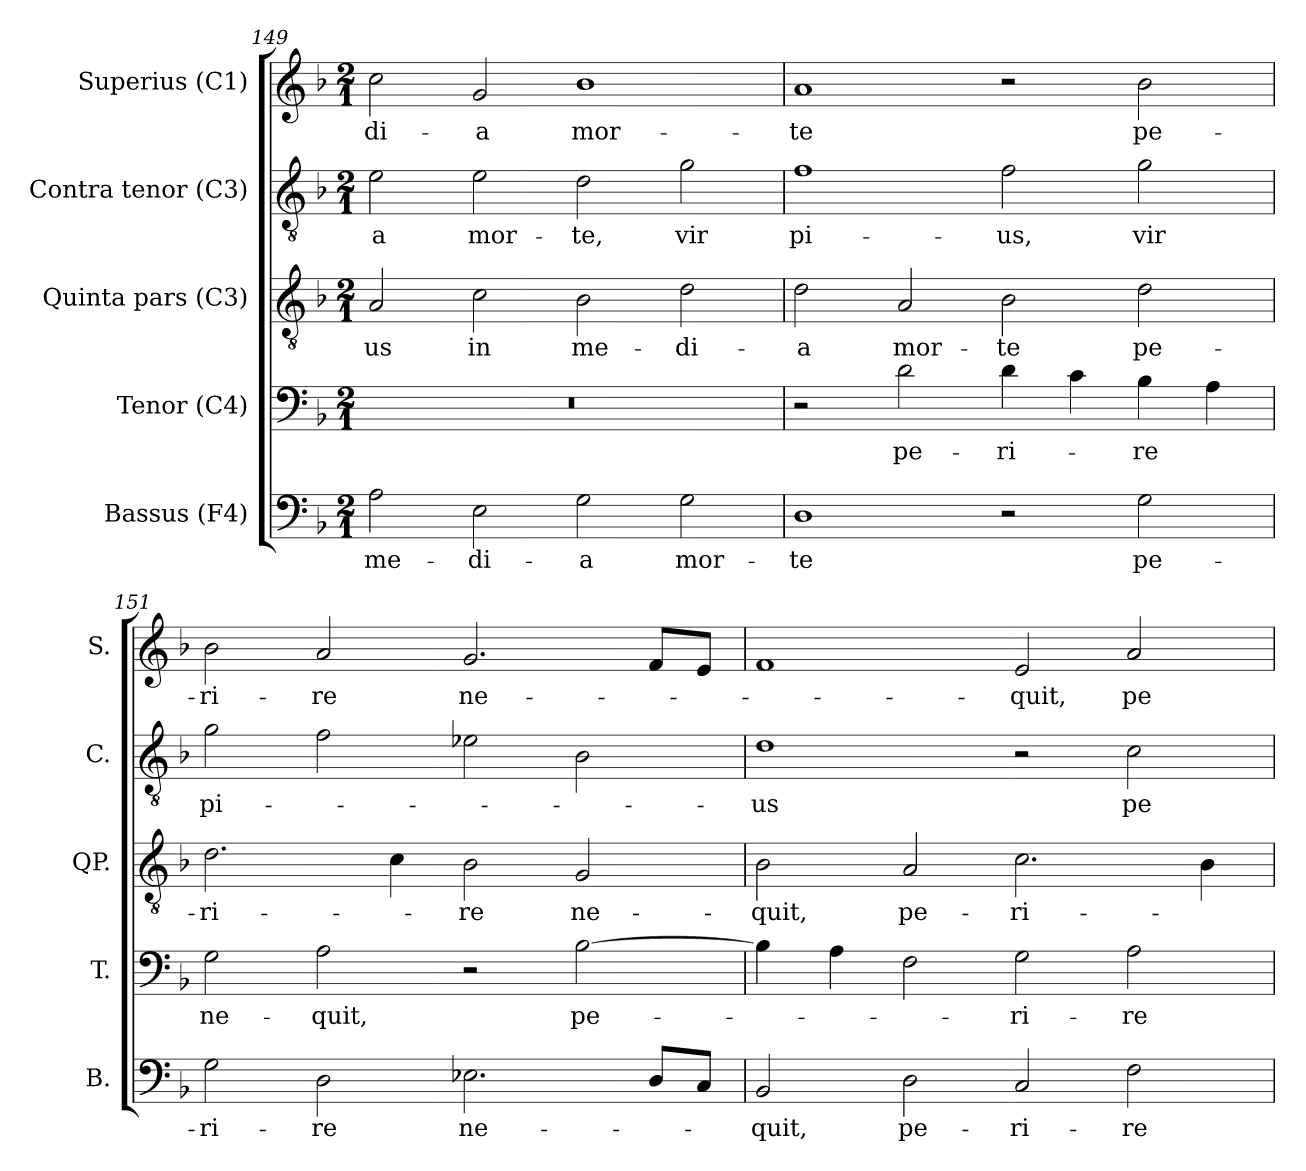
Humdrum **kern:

**kern	**text	**kern	**text	**kern	**text	**kern	**text	**kern	**text
*part5	*part5	*part4	*part4	*part3	*part3	*part2	*part2	*part1	*part1
*staff5	*staff5	*staff4	*staff4	*staff3	*staff3	*staff2	*staff2	*staff1	*staff1
*I"Bassus (F4)	*	*I"Tenor (C4)	*	*I"Quinta pars (C3)	*	*I"Contra tenor (C3)	*	*I"Superius (C1)	*
*I'B.	*	*I'T.	*	*I'QP.	*	*I'C.	*	*I'S.	*
*clefF4	*	*clefF4	*	*clefGv2	*	*clefGv2	*	*clefG2	*
*	*	*ITrd7c12	*	*ITrd7c12	*	*ITrd7c12	*	*	*
*k[b-]	*	*k[b-]	*	*k[b-]	*	*k[b-]	*	*k[b-]	*
*F:	*	*F:	*	*F:	*	*F:	*	*F:	*
*M2/1	*	*M2/1	*	*M2/1	*	*M2/1	*	*M2/1	*
=149	=149	=149	=149	=149	=149	=149	=149	=149	=149
!	!LO:LY:b:color=#000000	!LO:N:vis=1	!	!	!	!	!	!	!
!	!	!	!	!	!LO:LY:b:color=#000000	!	!	!	!
!	!	!	!	!	!	!	!LO:LY:b:color=#000000	!	!
!	!	!	!	!	!	!	!	!	!LO:LY:b:color=#000000
2Ai\	me-	0r	.	2AAi/	-us	2Ei\	-a	2cci\	-di-
!	!LO:LY:b:color=#000000	!	!	!	!	!	!	!	!
!	!	!	!	!	!LO:LY:b:color=#000000	!	!	!	!
!	!	!	!	!	!	!	!LO:LY:b:color=#000000	!	!
!	!	!	!	!	!	!	!	!	!LO:LY:b:color=#000000
2Ei\	-di-	.	.	2Ci\	in	2Ei\	mor-	2gi/	-a
!	!LO:LY:b:color=#000000	!	!	!	!	!	!	!	!
!	!	!	!	!	!LO:LY:b:color=#000000	!	!	!	!
!	!	!	!	!	!	!	!LO:LY:b:color=#000000	!	!
!	!	!	!	!	!	!	!	!	!LO:LY:b:color=#000000
2Gi\	-a	.	.	2BB-i\	me-	2Di\	-te,	1b-i	mor-
!	!LO:LY:b:color=#000000	!	!	!	!	!	!	!	!
!	!	!	!	!	!LO:LY:b:color=#000000	!	!	!	!
!	!	!	!	!	!	!	!LO:LY:b:color=#000000	!	!
2Gi\	mor-	.	.	2Di\	-di-	2Gi\	vir	.	.
!!LO:LB:g=z
=150	=150	=150	=150	=150	=150	=150	=150	=150	=150
!	!LO:LY:b:color=#000000	!	!	!	!	!	!	!	!
!	!	!	!	!	!LO:LY:b:color=#000000	!	!	!	!
!	!	!	!	!	!	!	!LO:LY:b:color=#000000	!	!
!	!	!	!	!	!	!	!	!	!LO:LY:b:color=#000000
1Di	-te	2r	.	2Di\	-a	1Fi	pi-	1ai	-te
!	!	!	!LO:LY:b:color=#000000	!	!	!	!	!	!
!	!	!	!	!	!LO:LY:b:color=#000000	!	!	!	!
.	.	2Di\	pe-	2AAi/	mor-	.	.	.	.
!	!	!	!LO:LY:b:color=#000000	!	!	!	!	!	!
!	!	!	!	!	!LO:LY:b:color=#000000	!	!	!	!
!	!	!	!	!	!	!	!LO:LY:b:color=#000000	!	!
2r	.	4Di\	-ri-	2BB-i\	-te	2Fi\	-us,	2r	.
.	.	4Ci\	.	.	.	.	.	.	.
!	!LO:LY:b:color=#000000	!	!	!	!	!	!	!	!
!	!	!	!LO:LY:b:color=#000000	!	!	!	!	!	!
!	!	!	!	!	!LO:LY:b:color=#000000	!	!	!	!
!	!	!	!	!	!	!	!LO:LY:b:color=#000000	!	!
!	!	!	!	!	!	!	!	!	!LO:LY:b:color=#000000
2Gi\	pe-	4BB-i\	-re	2Di\	pe-	2Gi\	vir	2b-i\	pe-
.	.	4AAi\	.	.	.	.	.	.	.
=151	=151	=151	=151	=151	=151	=151	=151	=151	=151
!	!LO:LY:b:color=#000000	!	!	!	!	!	!	!	!
!	!	!	!LO:LY:b:color=#000000	!	!	!	!	!	!
!	!	!	!	!	!LO:LY:b:color=#000000	!	!	!	!
!	!	!	!	!	!	!	!LO:LY:b:color=#000000	!	!
!	!	!	!	!	!	!	!	!	!LO:LY:b:color=#000000
2Gi\	-ri-	2GGi\	ne-	2.Di\	-ri-	2Gi\	pi-	2b-i\	-ri-
!	!LO:LY:b:color=#000000	!	!	!	!	!	!	!	!
!	!	!	!LO:LY:b:color=#000000	!	!	!	!	!	!
!	!	!	!	!	!	!	!	!	!LO:LY:b:color=#000000
2Di\	-re	2AAi\	-quit,	.	.	2Fi\	.	2ai/	-re
.	.	.	.	4Ci\	.	.	.	.	.
!	!LO:LY:b:color=#000000	!	!	!	!	!	!	!	!
!	!	!	!	!	!LO:LY:b:color=#000000	!	!	!	!
!	!	!	!	!	!	!	!	!	!LO:LY:b:color=#000000
2.E-Xi\	ne-	2r	.	2BB-i\	-re	2E-Xi\	.	2.gi/	ne-
!	!	!	!LO:LY:b:color=#000000	!	!	!	!	!	!
!	!	!	!	!	!LO:LY:b:color=#000000	!	!	!	!
.	.	[2BB-i\	pe-	2GGi/	ne-	2BB-i\	.	.	.
8Di/L	.	.	.	.	.	.	.	8fi/L	.
8Ci/J	.	.	.	.	.	.	.	8ei/J	.
=152	=152	=152	=152	=152	=152	=152	=152	=152	=152
!	!LO:LY:b:color=#000000	!	!	!	!	!	!	!	!
!	!	!	!	!	!LO:LY:b:color=#000000	!	!	!	!
!	!	!	!	!	!	!	!LO:LY:b:color=#000000	!	!
2BB-i/	-quit,	4BB-i\]	.	2BB-i\	-quit,	1Di	-us	1fi	.
.	.	4AAi\	.	.	.	.	.	.	.
!	!LO:LY:b:color=#000000	!	!	!	!	!	!	!	!
!	!	!	!	!	!LO:LY:b:color=#000000	!	!	!	!
2Di\	pe-	2FFi\	.	2AAi/	pe-	.	.	.	.
!	!LO:LY:b:color=#000000	!	!	!	!	!	!	!	!
!	!	!	!LO:LY:b:color=#000000	!	!	!	!	!	!
!	!	!	!	!	!LO:LY:b:color=#000000	!	!	!	!
!	!	!	!	!	!	!	!	!	!LO:LY:b:color=#000000
2Ci/	-ri-	2GGi\	-ri-	2.Ci\	-ri-	2r	.	2ei/	-quit,
!	!LO:LY:b:color=#000000	!	!	!	!	!	!	!	!
!	!	!	!LO:LY:b:color=#000000	!	!	!	!	!	!
!	!	!	!	!	!	!	!LO:LY:b:color=#000000	!	!
!	!	!	!	!	!	!	!	!	!LO:LY:b:color=#000000
2Fi\	-re	2AAi\	-re	.	.	2Ci\	pe-	2ai/	pe-
.	.	.	.	4BB-i\	.	.	.	.	.
=	=	=	=	=	=	=	=	=	=
*-	*-	*-	*-	*-	*-	*-	*-	*-	*-
